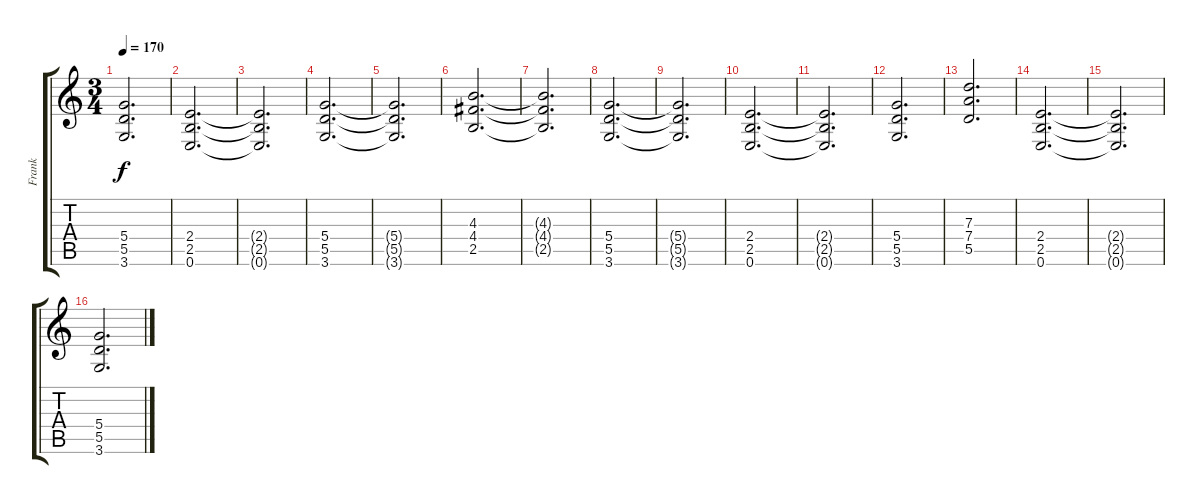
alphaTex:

\track ("Frank" "Frank") {instrument acousticguitarsteel}
\staff {score tabs}
\tuning (E4 B3 G3 D3 A2 E2) {hide}
\ts (3 4)
\tempo 170
\clef g2
\ks c
(5.4{t} 5.5{t} 3.6{t}).2{d dy f} |
(2.4 2.5 0.6).2{d} |
(2.4{t} 2.5{t} 0.6{t}).2{d} |
(5.4 5.5 3.6).2{d} |
(5.4{t} 5.5{t} 3.6{t}).2{d} |
(4.3 4.4 2.5).2{d} |
(4.3{t} 4.4{t} 2.5{t}).2{d} |
(5.4 5.5 3.6).2{d} |
(5.4{t} 5.5{t} 3.6{t}).2{d} |
(2.4 2.5 0.6).2{d} |
(2.4{t} 2.5{t} 0.6{t}).2{d} |
(5.4 5.5 3.6).2{d} |
(7.3 7.4 5.5).2{d} |
(2.4 2.5 0.6).2{d} |
(2.4{t} 2.5{t} 0.6{t}).2{d} |
(5.4 5.5 3.6).2{d}
